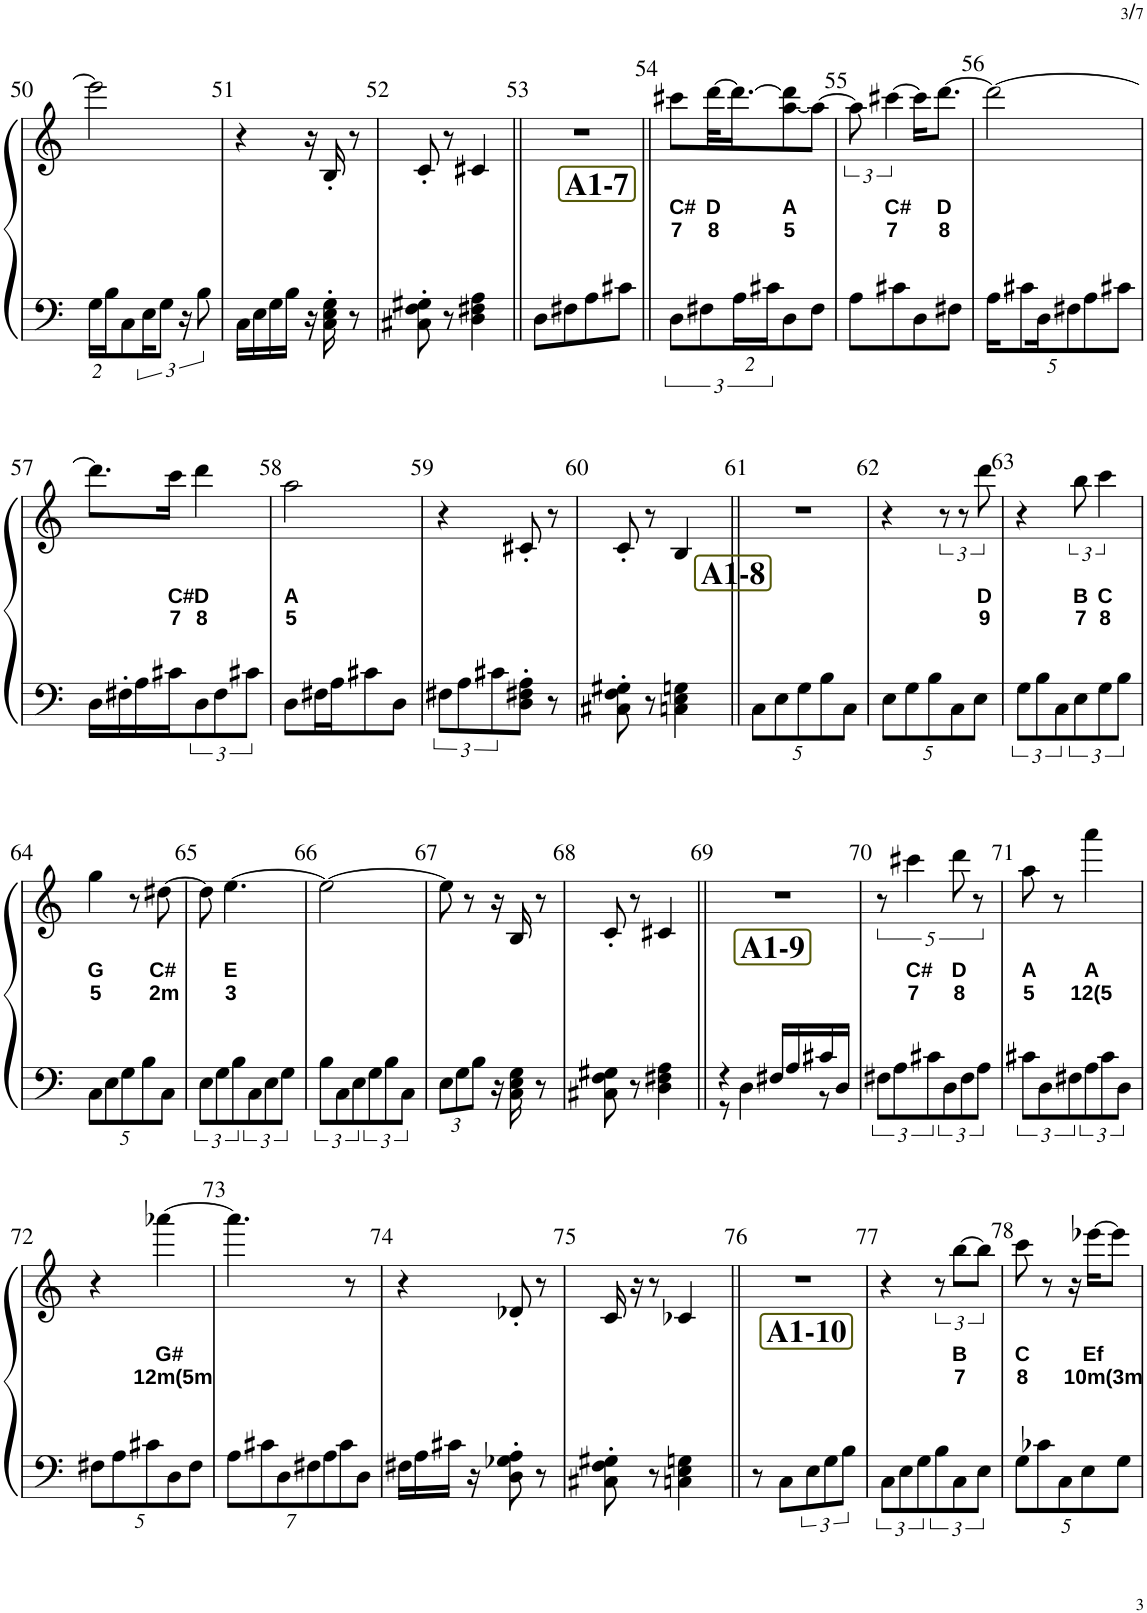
**kern	**kern	**text	**text	**text
*part1	*part1	*part1	*part1	*part1
*staff2	*staff1	*staff1	*staff1	*staff1
*I"ピアノ	*	*	*	*
!!LO:PB:g=z
*clefF4	*clefG2	*	*	*
*k[]	*k[]	*	*	*
*M4/8	*M4/8	*	*	*
=50	=50	=50	=50	=50
16G\LL	2eee\]	.	.	.
16B\J	.	.	.	.
8C\	.	.	.	.
24E\K	.	.	.	.
12G\J	.	.	.	.
24r	.	.	.	.
12B\	.	.	.	.
=51	=51	=51	=51	=51
16C\LL	4r	.	.	.
16E\	.	.	.	.
16G\	.	.	.	.
16B\JJ	.	.	.	.
16r	16r	.	.	.
16C\' 16E\' 16G\'	16B'/	.	.	.
8r	8r	.	.	.
=52	=52	=52	=52	=52
8C#X\' 8F\' 8G#X\'	8c'/	.	.	.
8r	8r	.	.	.
4D\ 4F#X\ 4A\	4c#X/	.	.	.
=53||	=53||	=53||	=53||	=53||
8D\L	2r	.	.	.
8F#X\	.	.	.	.
8A\	.	.	.	.
8c#X\J	.	.	.	.
!!LO:REH:place=s1:b:B:cj:fs=15:t=A1-7
=54||	=54||	=54||	=54||	=54||
!	!	!	!LO:LY:b	!LO:LY:b
12D\L	8ccc#X\L	.	C#	7
12F#X\	.	.	.	.
!	!	!	!LO:LY:b	!LO:LY:b
.	[32ddd\KL	.	D	8
.	16.ddd\J_	.	.	.
24A\L	.	.	.	.
24c#X\J	.	.	.	.
!	!	!	!LO:LY:b	!LO:LY:b
8D\	[8aa\ 8ddd\]	.	A	5
8F#\J	8aa\J_	.	.	.
=55	=55	=55	=55	=55
8A\L	12aa\]	.	.	.
!	!	!	!LO:LY:b	!LO:LY:b
.	[6ccc#X\	.	C#	7
8c#X\	.	.	.	.
8D\	16ccc#\KL]	.	.	.
!	!	!	!LO:LY:b	!LO:LY:b
.	[8.ddd\J	.	D	8
8F#X\J	.	.	.	.
=56	=56	=56	=56	=56
*Xbrackettup	*	*	*	*
20A\KL	2ddd\_	.	.	.
10c#X\	.	.	.	.
20D\K	.	.	.	.
10F#X\	.	.	.	.
10A\	.	.	.	.
10c#X\J	.	.	.	.
!!LO:LB:g=z
=57	=57	=57	=57	=57
16D\LL	8.ddd\L]	.	.	.
16F#X'\	.	.	.	.
16A\	.	.	.	.
!	!	!	!LO:LY:b	!LO:LY:b
16c#X\J	16ccc\Jk	.	C#	7
*brackettup	*	*	*	*
!	!	!	!LO:LY:b	!LO:LY:b
12D\	4ddd\	.	D	8
12F#\	.	.	.	.
12c#X\J	.	.	.	.
=58	=58	=58	=58	=58
!	!	!	!LO:LY:b	!LO:LY:b
8D\L	2aa\	.	A	5
16F#X\L	.	.	.	.
16A\J	.	.	.	.
8c#X\	.	.	.	.
8D\J	.	.	.	.
=59	=59	=59	=59	=59
12F#X\L	4r	.	.	.
12A\	.	.	.	.
12c#X\	.	.	.	.
8D\' 8F#X\' 8A\'J	8c#X'/	.	.	.
8r	8r	.	.	.
=60	=60	=60	=60	=60
8C#X\' 8F\' 8G#X\'	8c'/	.	.	.
8r	8r	.	.	.
4Cn\ 4E\ 4Gn\	4B/	.	.	.
!!LO:REH:place=s1:b:B:cj:fs=15:t=A1-8
=61||	=61||	=61||	=61||	=61||
*Xbrackettup	*	*	*	*
10C\L	2r	.	.	.
10E\	.	.	.	.
10G\	.	.	.	.
10B\	.	.	.	.
10C\J	.	.	.	.
=62	=62	=62	=62	=62
10E\L	4r	.	.	.
10G\	.	.	.	.
10B\	.	.	.	.
.	12r	.	.	.
10C\	.	.	.	.
.	12r	.	.	.
10E\J	.	.	.	.
!	!	!	!LO:LY:b	!LO:LY:b
.	12ddd\	.	D	9
=63	=63	=63	=63	=63
*brackettup	*	*	*	*
12G\L	4r	.	.	.
12B\	.	.	.	.
12C\	.	.	.	.
!	!	!	!LO:LY:b	!LO:LY:b
12E\	12bb\	.	B	7
!	!	!	!LO:LY:b	!LO:LY:b
12G\	6ccc\	.	C	8
12B\J	.	.	.	.
!!LO:LB:g=z
=64	=64	=64	=64	=64
*Xbrackettup	*	*	*	*
!	!	!	!LO:LY:b	!LO:LY:b
10C\L	4gg\	.	G	5
10E\	.	.	.	.
10G\	.	.	.	.
.	8r	.	.	.
10B\	.	.	.	.
!	!	!	!LO:LY:b	!LO:LY:b
.	[8dd#X\	.	C#	2m
10C\J	.	.	.	.
=65	=65	=65	=65	=65
*brackettup	*	*	*	*
12E\L	8dd#\]	.	.	.
12G\	.	.	.	.
!	!	!	!LO:LY:b	!LO:LY:b
.	[4.ee\	.	E	3
12B\	.	.	.	.
12C\	.	.	.	.
12E\	.	.	.	.
12G\J	.	.	.	.
=66	=66	=66	=66	=66
12B\L	2ee\_	.	.	.
12C\	.	.	.	.
12E\	.	.	.	.
12G\	.	.	.	.
12B\	.	.	.	.
12C\J	.	.	.	.
=67	=67	=67	=67	=67
*Xbrackettup	*	*	*	*
12E\L	8ee\]	.	.	.
12G\	.	.	.	.
.	8r	.	.	.
12B\J	.	.	.	.
16r	16r	.	.	.
16C\ 16E\ 16G\	16B/	.	.	.
8r	8r	.	.	.
=68	=68	=68	=68	=68
8C#X\ 8F\ 8G#X\	8c'/	.	.	.
8r	8r	.	.	.
4D\ 4F#X\ 4A\	4c#X/	.	.	.
!!LO:REH:place=s1:b:B:cj:fs=15:t=A1-9
=69||	=69||	=69||	=69||	=69||
*^	*	*	*	*
4r	8r	2r	.	.	.
.	4D\	.	.	.	.
16F#X/LL	.	.	.	.	.
16A/	.	.	.	.	.
16c#X/	8r	.	.	.	.
16D/JJ	.	.	.	.	.
*v	*v	*	*	*	*
=70	=70	=70	=70	=70
*brackettup	*	*	*	*
12F#X\L	10r	.	.	.
12A\	.	.	.	.
!	!	!	!LO:LY:b	!LO:LY:b
.	5ccc#X\	.	C#	7
12c#X\	.	.	.	.
12D\	.	.	.	.
!	!	!	!LO:LY:b	!LO:LY:b
.	10ddd\	.	D	8
12F#\	.	.	.	.
.	10r	.	.	.
12A\J	.	.	.	.
=71	=71	=71	=71	=71
!	!	!	!LO:LY:b	!LO:LY:b
12c#X\L	8aa\	.	A	5
12D\	.	.	.	.
.	8r	.	.	.
12F#X\	.	.	.	.
!	!	!	!LO:LY:b	!LO:LY:b
12A\	4aaa\	.	A	12(5
12c#\	.	.	.	.
12D\J	.	.	.	.
!!LO:LB:g=z
=72	=72	=72	=72	=72
*Xbrackettup	*	*	*	*
10F#X\L	4r	.	.	.
10A\	.	.	.	.
10c#X\	.	.	.	.
!	!	!	!LO:LY:b	!LO:LY:b
.	[4aaa-X\	.	G#	12m(5m
10D\	.	.	.	.
10F#\J	.	.	.	.
=73	=73	=73	=73	=73
14A\L	4.aaa-\]	.	.	.
14c#X\	.	.	.	.
14D\	.	.	.	.
14F#X\	.	.	.	.
14A\	.	.	.	.
14c#\	.	.	.	.
.	8r	.	.	.
14D\J	.	.	.	.
=74	=74	=74	=74	=74
16F#X\LL	4r	.	.	.
16A\	.	.	.	.
16c#X\JJ	.	.	.	.
16r	.	.	.	.
8D\' 8G-X\' 8A\'	8d-X'/	.	.	.
8r	8r	.	.	.
=75	=75	=75	=75	=75
8C#X\' 8F\' 8G#X\'	16c/	.	.	.
.	16r	.	.	.
8r	8r	.	.	.
4Cn\ 4E\ 4Gn\	4c-X/	.	.	.
!!LO:REH:place=s1:b:B:cj:fs=15:t=A1-10
=76||	=76||	=76||	=76||	=76||
8r	2r	.	.	.
8C\L	.	.	.	.
*brackettup	*	*	*	*
12E\	.	.	.	.
12G\	.	.	.	.
12B\J	.	.	.	.
=77	=77	=77	=77	=77
12C\L	4r	.	.	.
12E\	.	.	.	.
12G\	.	.	.	.
12B\	12r	.	.	.
!	!	!	!LO:LY:b	!LO:LY:b
12C\	[12bb\L	.	B	7
12E\J	12bb\J]	.	.	.
=78	=78	=78	=78	=78
*Xbrackettup	*	*	*	*
!	!	!	!LO:LY:b	!LO:LY:b
10G\L	8ccc\	.	C	8
10c-X\	.	.	.	.
.	8r	.	.	.
10C\	.	.	.	.
.	16r	.	.	.
10E\	.	.	.	.
!	!	!	!LO:LY:b	!LO:LY:b
.	[16eee-X\KL	.	Ef	10m(3m
.	8eee-\J]	.	.	.
10G\J	.	.	.	.
=	=	=	=	=
*-	*-	*-	*-	*-
